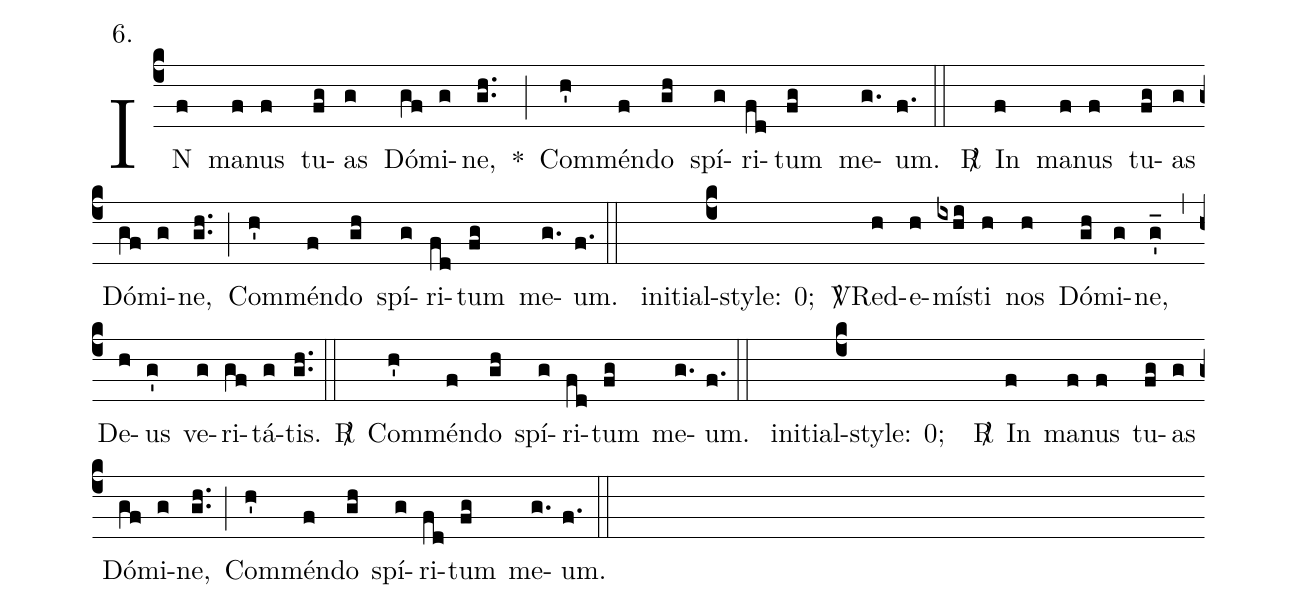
annotation: 6.;
%%
(c4)IN(f) ma(f)nus(f) tu(fg)as(g) Dó(gf)mi(g)ne,(gh..) *(;) Com(h')mén(f)do(gh) spí(g)ri(fd)tum(fg) me(g.)um.(f.) (::)
<v>\Rbar</v>()  In(f) ma(f)nus(f) tu(fg)as(g) Dó(gf)mi(g)ne,(gh..) (;) Com(h')mén(f)do(gh) spí(g)ri(fd)tum(fg) me(g.)um.(f.) (::)

initial-style: 0;
%%
(c4)<v>\Vbar</v> Red(h)e(h)mí(ixhi)sti(h) nos(h) Dó(gh)mi(g)ne,(g'_) (,) De(h)us(g') ve(g)ri(gf)tá(g)tis.(gh..) (::)
<v>\Rbar</v>() Com(h')mén(f)do(gh) spí(g)ri(fd)tum(fg) me(g.)um.(f.) (::)

initial-style: 0;
%%
(c4)<v>\Rbar</v>() In(f) ma(f)nus(f) tu(fg)as(g) Dó(gf)mi(g)ne,(gh..) (;) Com(h')mén(f)do(gh) spí(g)ri(fd)tum(fg) me(g.)um.(f.) (::)
